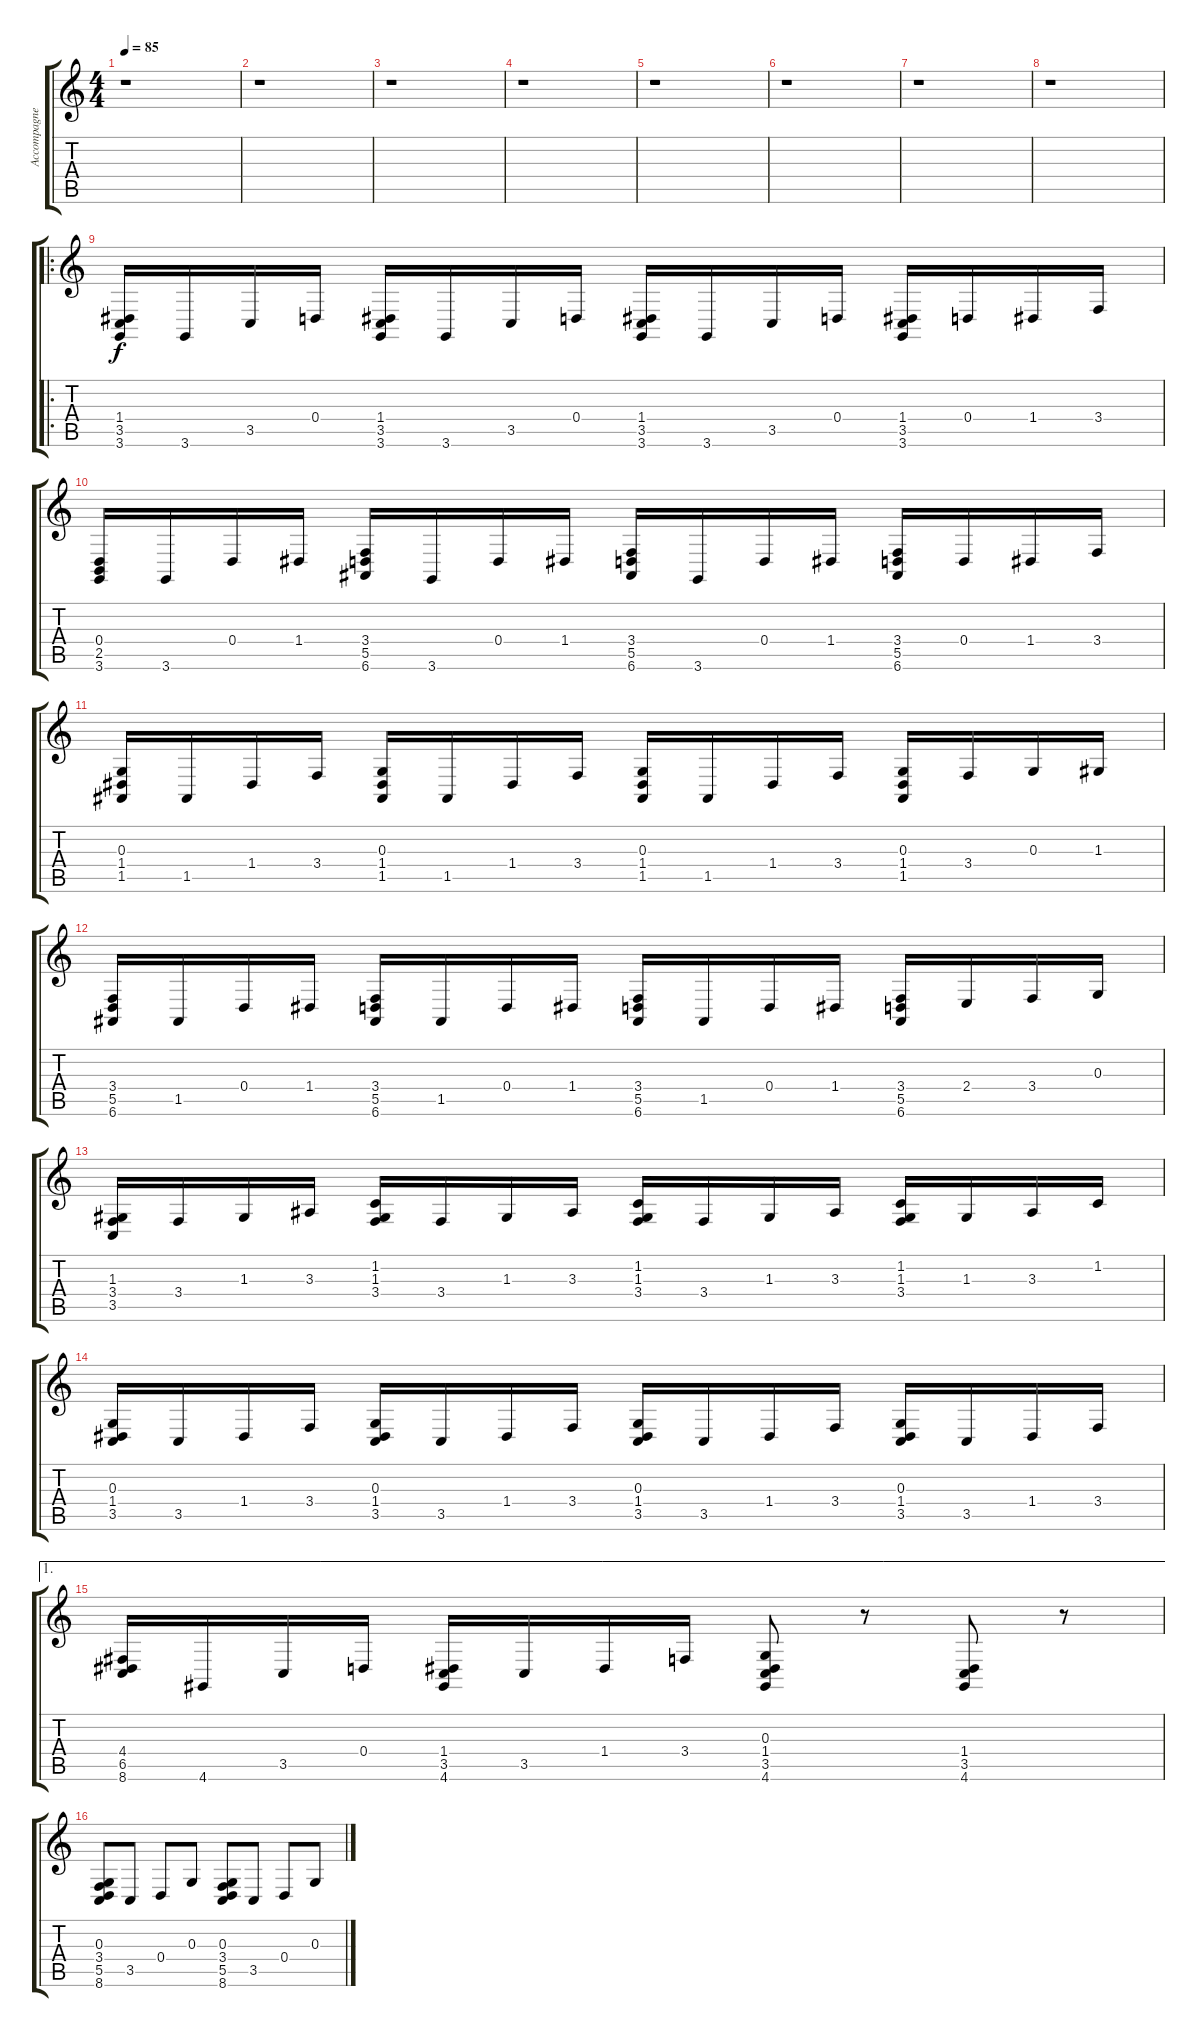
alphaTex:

\track ("Accompagnement" "Accompagne") {instrument orchestrahit}
\staff {score tabs}
\tuning (E4 B3 G3 D3 A2 E2) {hide}
\ts (4 4)
\tempo 85
\clef g2
\ks c
r.1{dy f instrument orchestrahit} |
r.1 |
r.1 |
r.1 |
r.1 |
r.1 |
r.1 |
r.1 |
\ro
(1.4 3.5 3.6).16 3.6.16 3.5.16 0.4.16 (1.4 3.5 3.6).16 3.6.16 3.5.16 0.4.16 (1.4 3.5 3.6).16 3.6.16 3.5.16 0.4.16 (1.4 3.5 3.6).16 0.4.16 1.4.16 3.4.16 |
(0.4 2.5 3.6).16 3.6.16 0.4.16 1.4.16 (3.4 5.5 6.6).16 3.6.16 0.4.16 1.4.16 (3.4 5.5 6.6).16 3.6.16 0.4.16 1.4.16 (3.4 5.5 6.6).16 0.4.16 1.4.16 3.4.16 |
(0.3 1.4 1.5).16 1.5.16 1.4.16 3.4.16 (0.3 1.4 1.5).16 1.5.16 1.4.16 3.4.16 (0.3 1.4 1.5).16 1.5.16 1.4.16 3.4.16 (0.3 1.4 1.5).16 3.4.16 0.3.16 1.3.16 |
(3.4 5.5 6.6).16 1.5.16 0.4.16 1.4.16 (3.4 5.5 6.6).16 1.5.16 0.4.16 1.4.16 (3.4 5.5 6.6).16 1.5.16 0.4.16 1.4.16 (3.4 5.5 6.6).16 2.4.16 3.4.16 0.3.16 |
(1.3 3.4 3.5).16 3.4.16 1.3.16 3.3.16 (1.2 1.3 3.4).16 3.4.16 1.3.16 3.3.16 (1.2 1.3 3.4).16 3.4.16 1.3.16 3.3.16 (1.2 1.3 3.4).16 1.3.16 3.3.16 1.2.16 |
(0.3 1.4 3.5).16 3.5.16 1.4.16 3.4.16 (0.3 1.4 3.5).16 3.5.16 1.4.16 3.4.16 (0.3 1.4 3.5).16 3.5.16 1.4.16 3.4.16 (0.3 1.4 3.5).16 3.5.16 1.4.16 3.4.16 |
\ae 1
(4.4 6.5 8.6).16 4.6.16 3.5.16 0.4.16 (1.4 3.5 4.6).16 3.5.16 1.4.16 3.4.16 (0.3 1.4 3.5 4.6).8 r.8 (1.4 3.5 4.6).8 r.8 |
(0.3 3.4 5.5 8.6).8 3.5.8 0.4.8 0.3.8 (0.3 3.4 5.5 8.6).8 3.5.8 0.4.8 0.3.8
